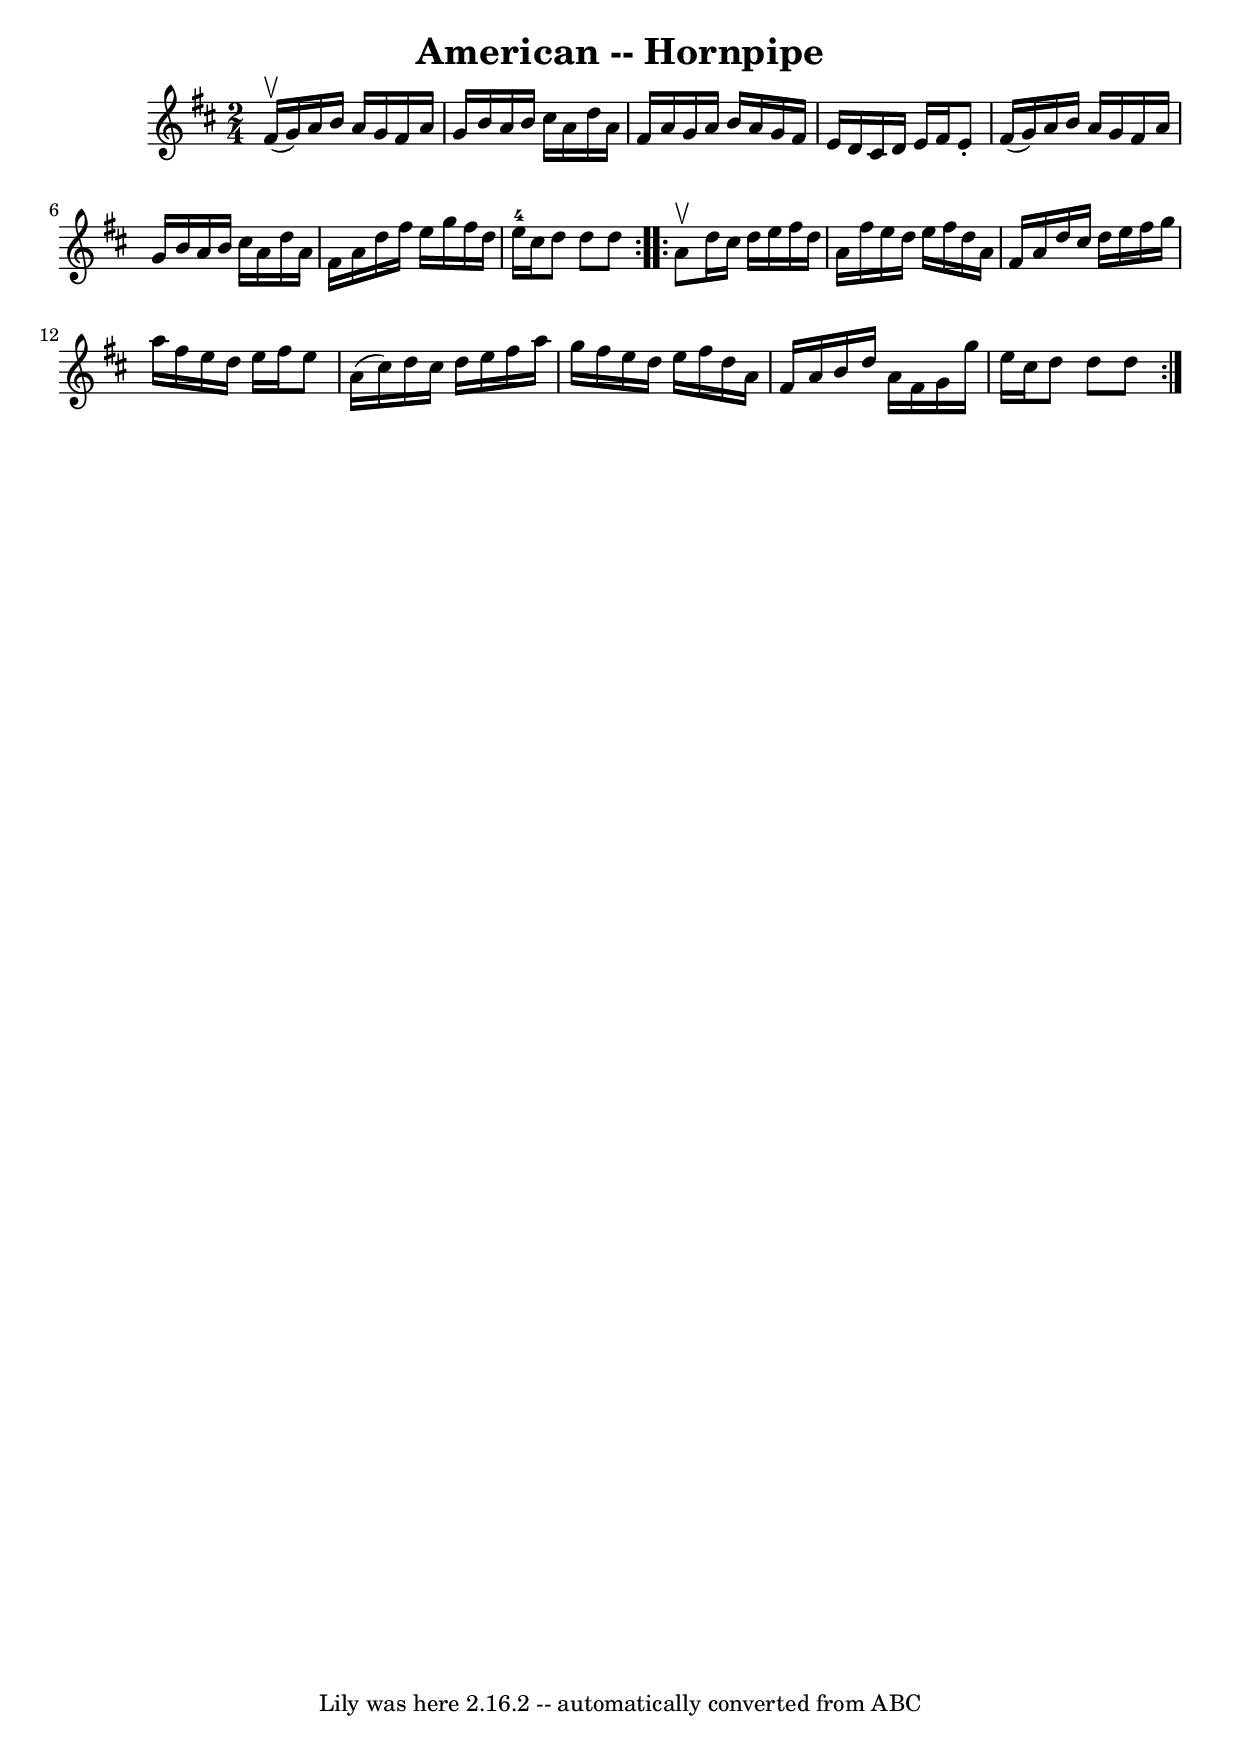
\version "2.7.40"
\include "Mammoth.ily"
\header {
	book = "Cole's 1000 Fiddle Tunes"
	crossRefNumber = "1"
	footnotes = ""
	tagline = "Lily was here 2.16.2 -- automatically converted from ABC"
	title = "American -- Hornpipe"
}
voicedefault =  {
\set Score.defaultBarType = "empty"

\repeat volta 2 {
\time 2/4 \key d \major fis'16 (^\upbow g'16) |
 a'16 b'16  
 a'16 g'16 fis'16 a'16 g'16 b'16  |
 a'16 b'16    
cis''16 a'16 d''16 a'16 fis'16 a'16  |
 g'16 a'16    
b'16 a'16 g'16 fis'16 e'16 d'16  |
 cis'16 d'16    
e'16 fis'16 e'8 -. fis'16 (g'16) |
 a'16 b'16    
a'16 g'16 fis'16 a'16 g'16 b'16  |
 a'16 b'16    
cis''16 a'16 d''16 a'16 fis'16 a'16  |
 d''16 fis''16 
 e''16 g''16 fis''16 d''16 e''16-4 cis''16  |
 d''8  
 d''8 d''8  }     \repeat volta 2 { a'8^\upbow |
 d''16    
cis''16 d''16 e''16 fis''16 d''16 a'16 fis''16  |
   
e''16 d''16 e''16 fis''16 d''16 a'16 fis'16 a'16  |
 
 d''16 cis''16 d''16 e''16 fis''16 g''16 a''16 fis''16  
|
 e''16 d''16 e''16 fis''16 e''8 a'16 (cis''16) 
|
 d''16 cis''16 d''16 e''16 fis''16 a''16 g''16    
fis''16  |
 e''16 d''16 e''16 fis''16 d''16 a'16    
fis'16 a'16  |
 b'16 d''16 a'16 fis'16 g'16 g''16    
e''16 cis''16  |
 d''8 d''8 d''8  }   
}

\score{
    <<

	\context Staff="default"
	{
	    \voicedefault 
	}

    >>
	\layout {
	}
	\midi {}
}
